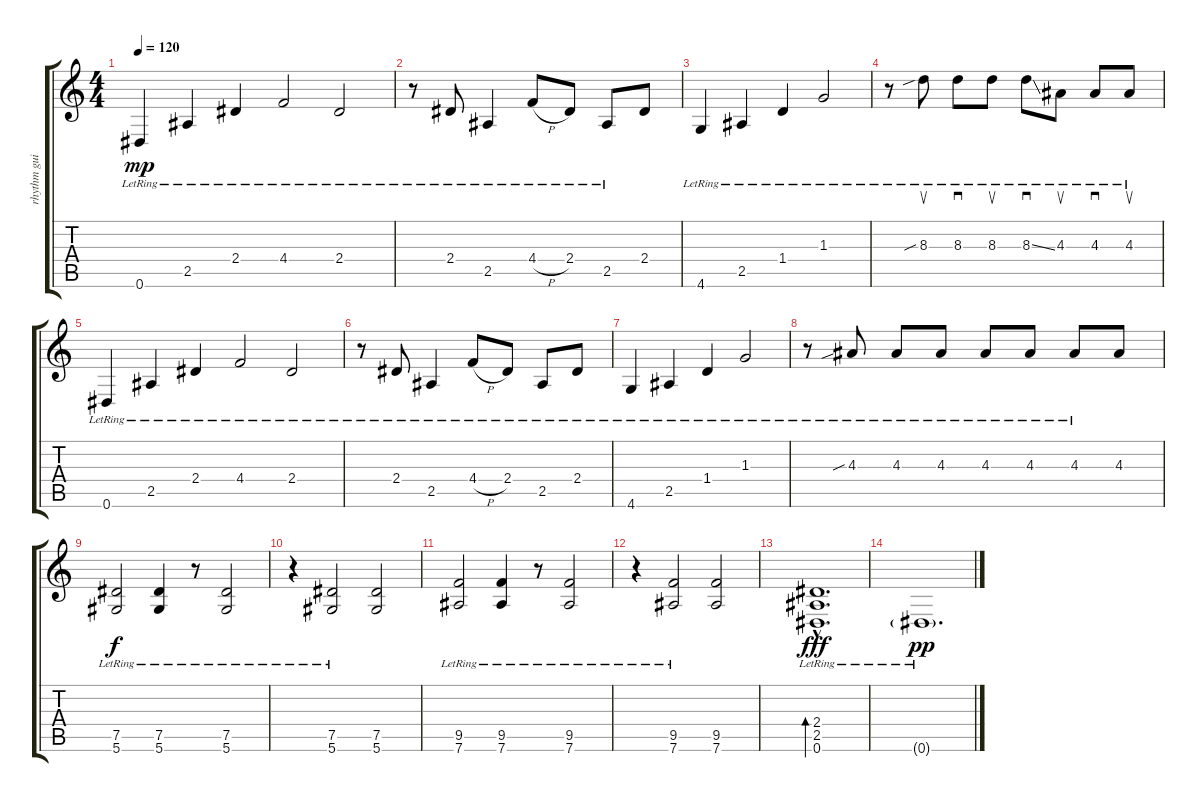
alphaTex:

\track ("rhythm guitar #1" "rhythm gui") {instrument electricguitarclean}
\staff {score tabs}
\tuning (Eb4 Bb3 Gb3 Db3 Ab2 Eb2) {hide}
\ts (4 4)
\tempo 120
\clef g2
\ks c
0.6{lr}.4{dy mp} 2.5{lr}.4 2.4{lr}.4 4.4{lr}.2 2.4{lr}.2 |
r.8 2.4{lr}.8 2.5{lr}.4 4.4{h lr}.8 2.4{lr}.8 2.5{lr}.8 2.4.8 |
4.6{lr}.4 2.5{lr}.4 1.4{lr}.4 1.3{lr}.2 |
r.8 8.3{sib lr}.8{su} 8.3{lr}.8{sd} 8.3{lr}.8{su} 8.3{ss lr}.8{sd} 4.3{lr}.8{su} 4.3{lr}.8{sd} 4.3{lr}.8{su} |
0.6{lr}.4{volume 16 balance 13 instrument overdrivenguitar} 2.5{lr}.4 2.4{lr}.4 4.4{lr}.2 2.4{lr}.2 |
r.8 2.4{lr}.8 2.5{lr}.4 4.4{h lr}.8 2.4{lr}.8 2.5{lr}.8 2.4{lr}.8 |
4.6{lr}.4 2.5{lr}.4 1.4{lr}.4 1.3{lr}.2 |
r.8 4.3{sib lr}.8 4.3{lr}.8 4.3{lr}.8 4.3{lr}.8 4.3{lr}.8 4.3{lr}.8 4.3.8 |
(7.5{lr} 5.6{lr}).2{dy f instrument electricguitarclean} (7.5{lr} 5.6{lr}).4 r.8 (7.5{lr} 5.6{lr}).2 |
r.4 (7.5{lr} 5.6{lr}).2 (7.5 5.6).2 |
(9.5{lr} 7.6{lr}).2{instrument electricguitarclean} (9.5{lr} 7.6{lr}).4 r.8 (9.5{lr} 7.6{lr}).2 |
r.4 (9.5{lr} 7.6{lr}).2 (9.5 7.6).2 |
(2.4{lr} 2.5{hac} 0.6{hac}).1{d bd 60 dy fff} |
0.6{g lr}.1{d dy pp}
